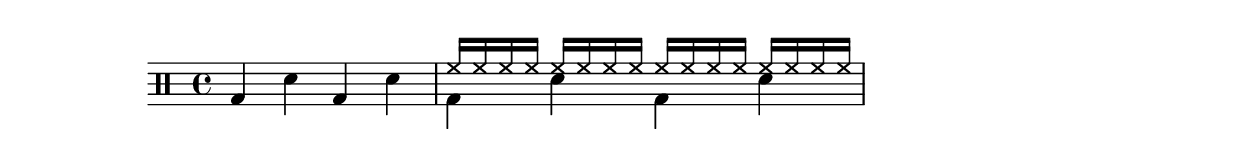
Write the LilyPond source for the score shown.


\version "2.10.0"

\score {
  \new DrumStaff <<
    \drummode {
      bd4 sn4 bd4 sn4
      <<
	{\voiceOne \repeat unfold 16 hh16 }
	\new DrumVoice { \voiceTwo bd4 sn4 bd4 sn4 }
      >> \oneVoice
    }
  >>
  \layout {}
  \midi {}
}
